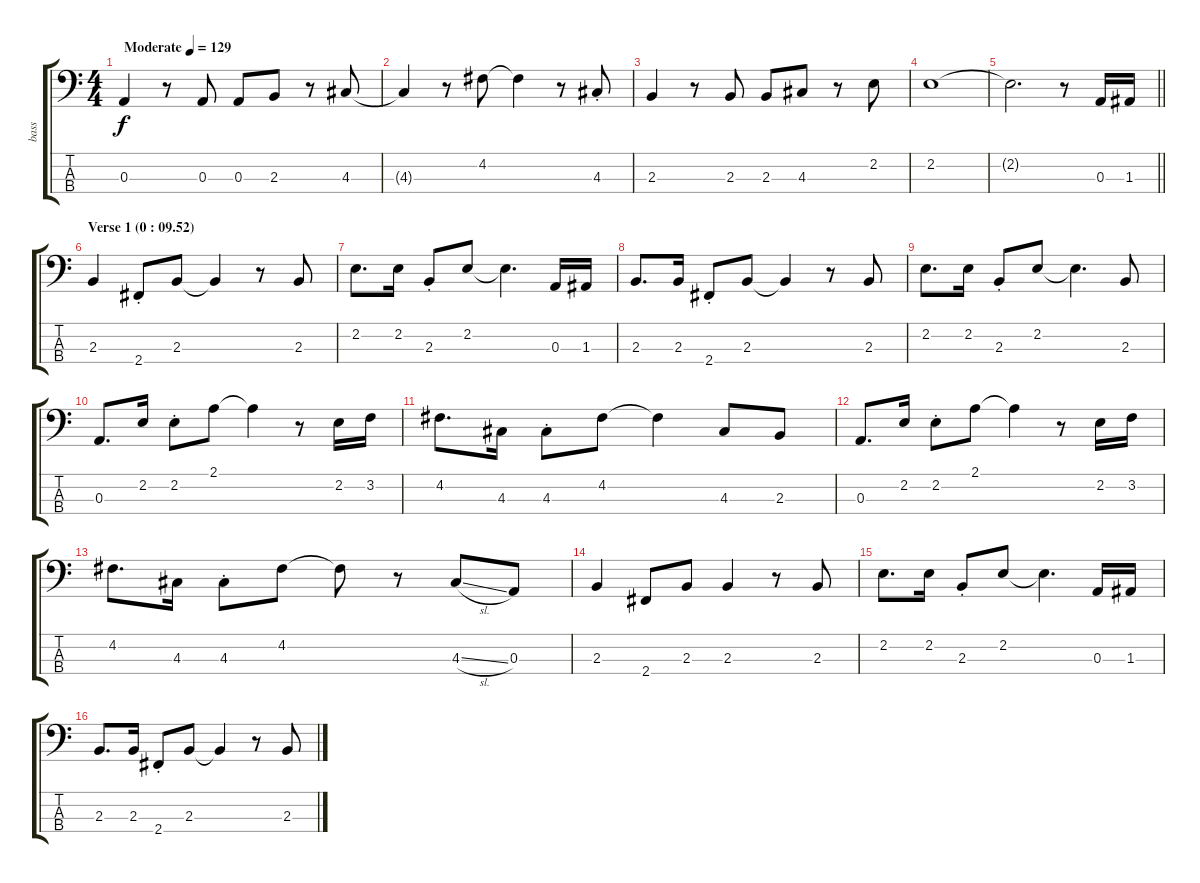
\track ("bass" "bass") {instrument electricbassfinger}
\staff {score tabs}
\tuning (G2 D2 A1 E1) {hide}
\ts (4 4)
\tempo (129 "Moderate")
\clef f4
\ks c
0.3.4{dy f instrument electricbassfinger} r.8 0.3.8 0.3.8 2.3.8 r.8 4.3.8 |
4.3{t}.4 r.8 4.2.8 4.2{t}.4 r.8 4.3{st}.8 |
2.3.4 r.8 2.3.8 2.3.8 4.3.8 r.8 2.2.8 |
2.2.1 |
\barLineRight lightlight
2.2{t}.2{d} r.8 0.3.16 1.3.16 |
\section ("" "Verse 1 (0 : 09.52)")
2.3.4 2.4{st}.8 2.3.8 2.3{t}.4 r.8 2.3.8 |
2.2.8{d} 2.2.16 2.3{st}.8 2.2.8 2.2{t}.4{d} 0.3.16 1.3.16 |
2.3.8{d} 2.3.16 2.4{st}.8 2.3.8 2.3{t}.4 r.8 2.3.8 |
2.2.8{d} 2.2.16 2.3{st}.8 2.2.8 2.2{t}.4{d} 2.3.8 |
0.3.8{d} 2.2.16 2.2{st}.8 2.1.8 2.1{t}.4 r.8 2.2.16 3.2.16 |
4.2.8{d} 4.3.16 4.3{st}.8 4.2.8 4.2{t}.4 4.3.8 2.3.8 |
0.3.8{d} 2.2.16 2.2{st}.8 2.1.8 2.1{t}.4 r.8 2.2.16 3.2.16 |
4.2.8{d} 4.3.16 4.3{st}.8 4.2.8 4.2{t}.8 r.8 4.3{sl}.8 0.3.8 |
2.3.4 2.4.8 2.3.8 2.3.4 r.8 2.3.8 |
2.2.8{d} 2.2.16 2.3{st}.8 2.2.8 2.2{t}.4{d} 0.3.16 1.3.16 |
2.3.8{d} 2.3.16 2.4{st}.8 2.3.8 2.3{t}.4 r.8 2.3.8
